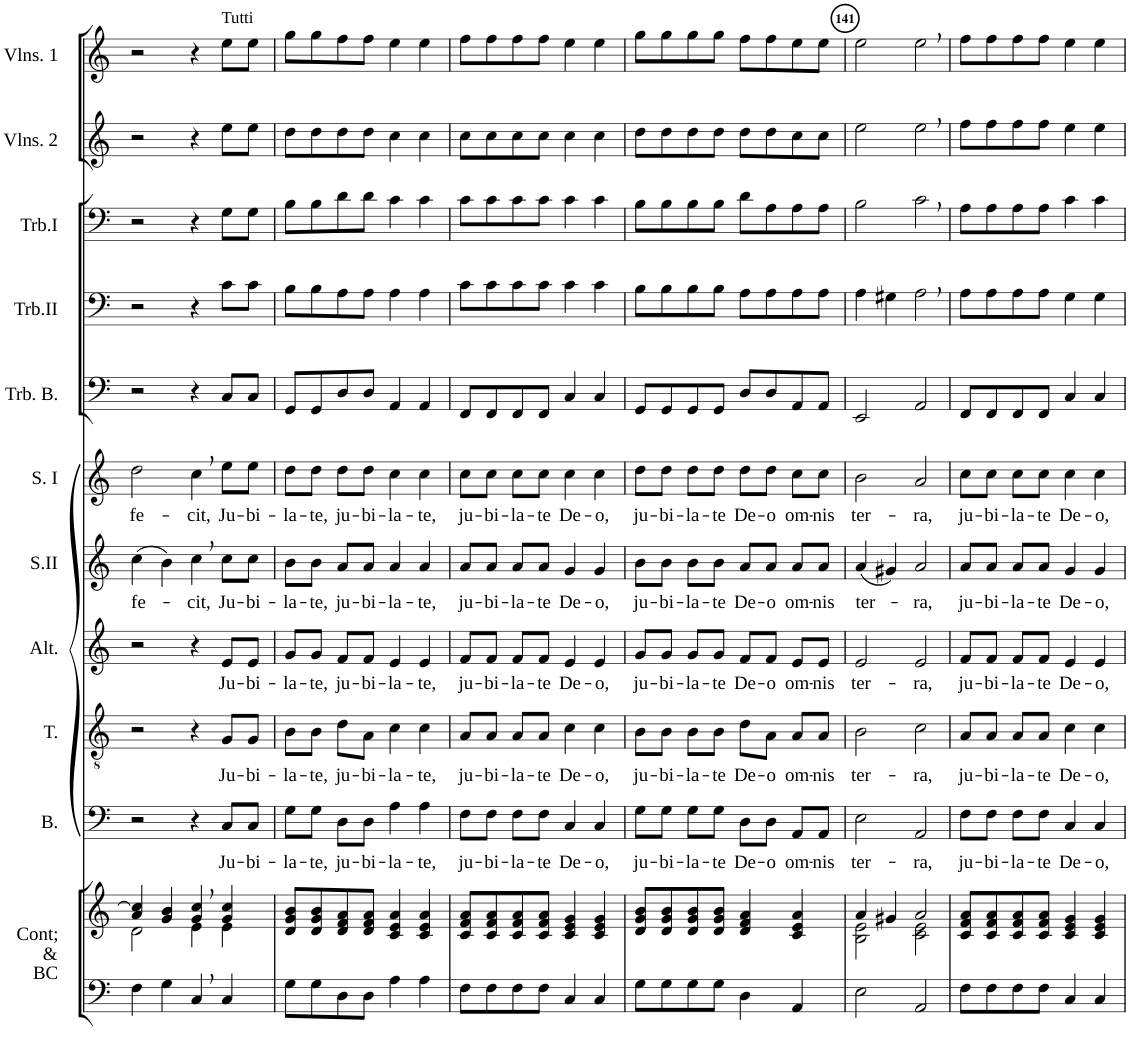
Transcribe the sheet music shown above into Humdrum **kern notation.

**kern	**kern	**kern	**text	**kern	**text	**kern	**text	**kern	**text	**kern	**text	**kern	**kern	**kern	**kern	**kern
*part11	*part11	*part10	*part10	*part9	*part9	*part8	*part8	*part7	*part7	*part6	*part6	*part5	*part4	*part3	*part2	*part1
*staff12	*staff11	*staff10	*staff10	*staff9	*staff9	*staff8	*staff8	*staff7	*staff7	*staff6	*staff6	*staff5	*staff4	*staff3	*staff2	*staff1
*I"Continuo &amp; Basse Continue	*	*I"Basse	*	*I"Ténor	*	*I"Alto	*	*I"Soprano II	*	*I"Soprane I	*	*I"Trombone Basse	*I"Trombone II	*I"Trombone I	*I"Deuxièmes Violons	*I"Premiers Violons
*I'Cont; &amp; BC	*	*I'B.	*	*I'T.	*	*I'Alt.	*	*I'S.II	*	*I'S. I	*	*I'Trb. B.	*I'Trb.II	*I'Trb.I	*I'Vlns. 2	*I'Vlns. 1
!!LO:PB:g=z
*clefF4	*clefG2	*clefF4	*	*clefGv2	*	*clefG2	*	*clefG2	*	*clefG2	*	*clefF4	*clefF4	*clefF4	*clefG2	*clefG2
*k[]	*k[]	*k[]	*	*k[]	*	*k[]	*	*k[]	*	*k[]	*	*k[]	*k[]	*k[]	*k[]	*k[]
*M4/4	*M4/4	*M4/4	*	*M4/4	*	*M4/4	*	*M4/4	*	*M4/4	*	*M4/4	*M4/4	*M4/4	*M4/4	*M4/4
*met(c)	*met(c)	*met(c)	*	*met(c)	*	*met(c)	*	*met(c)	*	*met(c)	*	*met(c)	*met(c)	*met(c)	*met(c)	*met(c)
=137	=137	=137	=137	=137	=137	=137	=137	=137	=137	=137	=137	=137	=137	=137	=137	=137
*	*^	*	*	*	*	*	*	*	*	*	*	*	*	*	*	*
!	!	!	!	!	!	!	!	!	!	!LO:LY:b	!	!LO:LY:b	!	!	!	!	!
4F\	4a/ 4cc/]	2d\	2r	.	2r	.	2r	.	(4cc\	fe-	2dd\	fe-	2r	2r	2r	2r	2r
4G\	4g/ 4b/	.	.	.	.	.	.	.	4b\)	.	.	.	.	.	.	.	.
!	!	!	!	!	!	!	!	!	!	!LO:LY:b	!	!LO:LY:b	!	!	!	!	!
4C,/	4g/, 4cc/,	4e\	4r	.	4r	.	4r	.	4cc,\	-cit,	4cc,\	-cit,	4r	4r	4r	4r	4r
!	!	!	!	!	!	!	!	!	!	!	!	!	!	!	!	!	!LO:TX:a:t=Tutti
!	!	!	!	!LO:LY:b	!	!LO:LY:b	!	!LO:LY:b	!	!LO:LY:b	!	!LO:LY:b	!	!	!	!	!
4C/	4g/ 4cc/	4e\	8C/L	Ju-	8G/L	Ju-	8e/L	Ju-	8cc\L	Ju-	8ee\L	Ju-	8C/L	8c\L	8G\L	8ee\L	8ee\L
!	!	!	!	!LO:LY:b	!	!LO:LY:b	!	!LO:LY:b	!	!LO:LY:b	!	!LO:LY:b	!	!	!	!	!
.	.	.	8C/J	-bi-	8G/J	-bi-	8e/J	-bi-	8cc\J	-bi-	8ee\J	-bi-	8C/J	8c\J	8G\J	8ee\J	8ee\J
*	*v	*v	*	*	*	*	*	*	*	*	*	*	*	*	*	*	*
=138	=138	=138	=138	=138	=138	=138	=138	=138	=138	=138	=138	=138	=138	=138	=138	=138
!	!	!	!LO:LY:b	!	!LO:LY:b	!	!LO:LY:b	!	!LO:LY:b	!	!LO:LY:b	!	!	!	!	!
8G\L	8d/ 8g/ 8b/L	8G\L	-la-	8B\L	-la-	8g/L	-la-	8b\L	-la-	8dd\L	-la-	8GG/L	8B\L	8B\L	8dd\L	8gg\L
!	!	!	!LO:LY:b	!	!LO:LY:b	!	!LO:LY:b	!	!LO:LY:b	!	!LO:LY:b	!	!	!	!	!
8G\	8d/ 8g/ 8b/	8G\J	-te,	8B\J	-te,	8g/J	-te,	8b\J	-te,	8dd\J	-te,	8GG/	8B\	8B\	8dd\	8gg\
!	!	!	!LO:LY:b	!	!LO:LY:b	!	!LO:LY:b	!	!LO:LY:b	!	!LO:LY:b	!	!	!	!	!
8D\	8d/ 8f/ 8a/	8D\L	ju-	8d\L	ju-	8f/L	ju-	8a/L	ju-	8dd\L	ju-	8D/	8A\	8d\	8dd\	8ff\
!	!	!	!LO:LY:b	!	!LO:LY:b	!	!LO:LY:b	!	!LO:LY:b	!	!LO:LY:b	!	!	!	!	!
8D\J	8d/ 8f/ 8a/J	8D\J	-bi-	8A\J	-bi-	8f/J	-bi-	8a/J	-bi-	8dd\J	-bi-	8D/J	8A\J	8d\J	8dd\J	8ff\J
!	!	!	!LO:LY:b	!	!LO:LY:b	!	!LO:LY:b	!	!LO:LY:b	!	!LO:LY:b	!	!	!	!	!
4A\	4c/ 4e/ 4a/	4A\	-la-	4c\	-la-	4e/	-la-	4a/	-la-	4cc\	-la-	4AA/	4A\	4c\	4cc\	4ee\
!	!	!	!LO:LY:b	!	!LO:LY:b	!	!LO:LY:b	!	!LO:LY:b	!	!LO:LY:b	!	!	!	!	!
4A\	4c/ 4e/ 4a/	4A\	-te,	4c\	-te,	4e/	-te,	4a/	-te,	4cc\	-te,	4AA/	4A\	4c\	4cc\	4ee\
=139	=139	=139	=139	=139	=139	=139	=139	=139	=139	=139	=139	=139	=139	=139	=139	=139
!	!	!	!LO:LY:b	!	!LO:LY:b	!	!LO:LY:b	!	!LO:LY:b	!	!LO:LY:b	!	!	!	!	!
8F\L	8c/ 8f/ 8a/L	8F\L	ju-	8A/L	ju-	8f/L	ju-	8a/L	ju-	8cc\L	ju-	8FF/L	8c\L	8c\L	8cc\L	8ff\L
!	!	!	!LO:LY:b	!	!LO:LY:b	!	!LO:LY:b	!	!LO:LY:b	!	!LO:LY:b	!	!	!	!	!
8F\	8c/ 8f/ 8a/	8F\J	-bi-	8A/J	-bi-	8f/J	-bi-	8a/J	-bi-	8cc\J	-bi-	8FF/	8c\	8c\	8cc\	8ff\
!	!	!	!LO:LY:b	!	!LO:LY:b	!	!LO:LY:b	!	!LO:LY:b	!	!LO:LY:b	!	!	!	!	!
8F\	8c/ 8f/ 8a/	8F\L	-la-	8A/L	-la-	8f/L	-la-	8a/L	-la-	8cc\L	-la-	8FF/	8c\	8c\	8cc\	8ff\
!	!	!	!LO:LY:b	!	!LO:LY:b	!	!LO:LY:b	!	!LO:LY:b	!	!LO:LY:b	!	!	!	!	!
8F\J	8c/ 8f/ 8a/J	8F\J	-te	8A/J	-te	8f/J	-te	8a/J	-te	8cc\J	-te	8FF/J	8c\J	8c\J	8cc\J	8ff\J
!	!	!	!LO:LY:b	!	!LO:LY:b	!	!LO:LY:b	!	!LO:LY:b	!	!LO:LY:b	!	!	!	!	!
4C/	4c/ 4e/ 4g/	4C/	De-	4c\	De-	4e/	De-	4g/	De-	4cc\	De-	4C/	4c\	4c\	4cc\	4ee\
!	!	!	!LO:LY:b	!	!LO:LY:b	!	!LO:LY:b	!	!LO:LY:b	!	!LO:LY:b	!	!	!	!	!
4C/	4c/ 4e/ 4g/	4C/	-o,	4c\	-o,	4e/	-o,	4g/	-o,	4cc\	-o,	4C/	4c\	4c\	4cc\	4ee\
=140	=140	=140	=140	=140	=140	=140	=140	=140	=140	=140	=140	=140	=140	=140	=140	=140
!	!	!	!LO:LY:b	!	!LO:LY:b	!	!LO:LY:b	!	!LO:LY:b	!	!LO:LY:b	!	!	!	!	!
8G\L	8d/ 8g/ 8b/L	8G\L	ju-	8B\L	ju-	8g/L	ju-	8b\L	ju-	8dd\L	ju-	8GG/L	8B\L	8B\L	8dd\L	8gg\L
!	!	!	!LO:LY:b	!	!LO:LY:b	!	!LO:LY:b	!	!LO:LY:b	!	!LO:LY:b	!	!	!	!	!
8G\	8d/ 8g/ 8b/	8G\J	-bi-	8B\J	-bi-	8g/J	-bi-	8b\J	-bi-	8dd\J	-bi-	8GG/	8B\	8B\	8dd\	8gg\
!	!	!	!LO:LY:b	!	!LO:LY:b	!	!LO:LY:b	!	!LO:LY:b	!	!LO:LY:b	!	!	!	!	!
8G\	8d/ 8g/ 8b/	8G\L	-la-	8B\L	-la-	8g/L	-la-	8b\L	-la-	8dd\L	-la-	8GG/	8B\	8B\	8dd\	8gg\
!	!	!	!LO:LY:b	!	!LO:LY:b	!	!LO:LY:b	!	!LO:LY:b	!	!LO:LY:b	!	!	!	!	!
8G\J	8d/ 8g/ 8b/J	8G\J	-te	8B\J	-te	8g/J	-te	8b\J	-te	8dd\J	-te	8GG/J	8B\J	8B\J	8dd\J	8gg\J
!	!	!	!LO:LY:b	!	!LO:LY:b	!	!LO:LY:b	!	!LO:LY:b	!	!LO:LY:b	!	!	!	!	!
4D\	4d/ 4f/ 4a/	8D\L	De-	8d\L	De-	8f/L	De-	8a/L	De-	8dd\L	De-	8D/L	8A\L	8d\L	8dd\L	8ff\L
!	!	!	!LO:LY:b	!	!LO:LY:b	!	!LO:LY:b	!	!LO:LY:b	!	!LO:LY:b	!	!	!	!	!
.	.	8D\J	-o	8A\J	-o	8f/J	-o	8a/J	-o	8dd\J	-o	8D/	8A\	8A\	8dd\	8ff\
!	!	!	!LO:LY:b	!	!LO:LY:b	!	!LO:LY:b	!	!LO:LY:b	!	!LO:LY:b	!	!	!	!	!
4AA/	4c/ 4e/ 4a/	8AA/L	om-	8A/L	om-	8e/L	om-	8a/L	om-	8cc\L	om-	8AA/	8A\	8A\	8cc\	8ee\
!	!	!	!LO:LY:b	!	!LO:LY:b	!	!LO:LY:b	!	!LO:LY:b	!	!LO:LY:b	!	!	!	!	!
.	.	8AA/J	-nis	8A/J	-nis	8e/J	-nis	8a/J	-nis	8cc\J	-nis	8AA/J	8A\J	8A\J	8cc\J	8ee\J
=141	=141	=141	=141	=141	=141	=141	=141	=141	=141	=141	=141	=141	=141	=141	=141	=141
*	*^	*	*	*	*	*	*	*	*	*	*	*	*	*	*	*
!	!	!	!	!LO:LY:b	!	!LO:LY:b	!	!LO:LY:b	!	!LO:LY:b	!	!LO:LY:b	!	!	!	!	!
2E\	4a/	2B\ 2e\	2E\	ter-	2B\	ter-	2e/	ter-	(4a/	ter-	2b\	ter-	2EE/	4A\	2B\	2ee\	2ee\
.	4g#X/	.	.	.	.	.	.	.	4g#X/)	.	.	.	.	4G#X\	.	.	.
!	!	!	!	!LO:LY:b	!	!LO:LY:b	!	!LO:LY:b	!	!LO:LY:b	!	!LO:LY:b	!	!	!	!	!
2AA/	2a/	2c\ 2e\	2AA/	-ra,	2c\	-ra,	2e/	-ra,	2a/	-ra,	2a/	-ra,	2AA/	2A,\	2c,\	2ee,\	2ee,\
=142	=142	=142	=142	=142	=142	=142	=142	=142	=142	=142	=142	=142	=142	=142	=142	=142	=142
!	!	!	!	!LO:LY:b	!	!LO:LY:b	!	!LO:LY:b	!	!LO:LY:b	!	!LO:LY:b	!	!	!	!	!
*	*v	*v	*	*	*	*	*	*	*	*	*	*	*	*	*	*	*
8F\L	8c/ 8f/ 8a/L	8F\L	ju-	8A/L	ju-	8f/L	ju-	8a/L	ju-	8cc\L	ju-	8FF/L	8A\L	8A\L	8ff\L	8ff\L
!	!	!	!LO:LY:b	!	!LO:LY:b	!	!LO:LY:b	!	!LO:LY:b	!	!LO:LY:b	!	!	!	!	!
8F\	8c/ 8f/ 8a/	8F\J	-bi-	8A/J	-bi-	8f/J	-bi-	8a/J	-bi-	8cc\J	-bi-	8FF/	8A\	8A\	8ff\	8ff\
!	!	!	!LO:LY:b	!	!LO:LY:b	!	!LO:LY:b	!	!LO:LY:b	!	!LO:LY:b	!	!	!	!	!
8F\	8c/ 8f/ 8a/	8F\L	-la-	8A/L	-la-	8f/L	-la-	8a/L	-la-	8cc\L	-la-	8FF/	8A\	8A\	8ff\	8ff\
!	!	!	!LO:LY:b	!	!LO:LY:b	!	!LO:LY:b	!	!LO:LY:b	!	!LO:LY:b	!	!	!	!	!
8F\J	8c/ 8f/ 8a/J	8F\J	-te	8A/J	-te	8f/J	-te	8a/J	-te	8cc\J	-te	8FF/J	8A\J	8A\J	8ff\J	8ff\J
!	!	!	!LO:LY:b	!	!LO:LY:b	!	!LO:LY:b	!	!LO:LY:b	!	!LO:LY:b	!	!	!	!	!
4C/	4c/ 4e/ 4g/	4C/	De-	4c\	De-	4e/	De-	4g/	De-	4cc\	De-	4C/	4G\	4c\	4ee\	4ee\
!	!	!	!LO:LY:b	!	!LO:LY:b	!	!LO:LY:b	!	!LO:LY:b	!	!LO:LY:b	!	!	!	!	!
4C/	4c/ 4e/ 4g/	4C/	-o,	4c\	-o,	4e/	-o,	4g/	-o,	4cc\	-o,	4C/	4G\	4c\	4ee\	4ee\
=	=	=	=	=	=	=	=	=	=	=	=	=	=	=	=	=
*-	*-	*-	*-	*-	*-	*-	*-	*-	*-	*-	*-	*-	*-	*-	*-	*-
